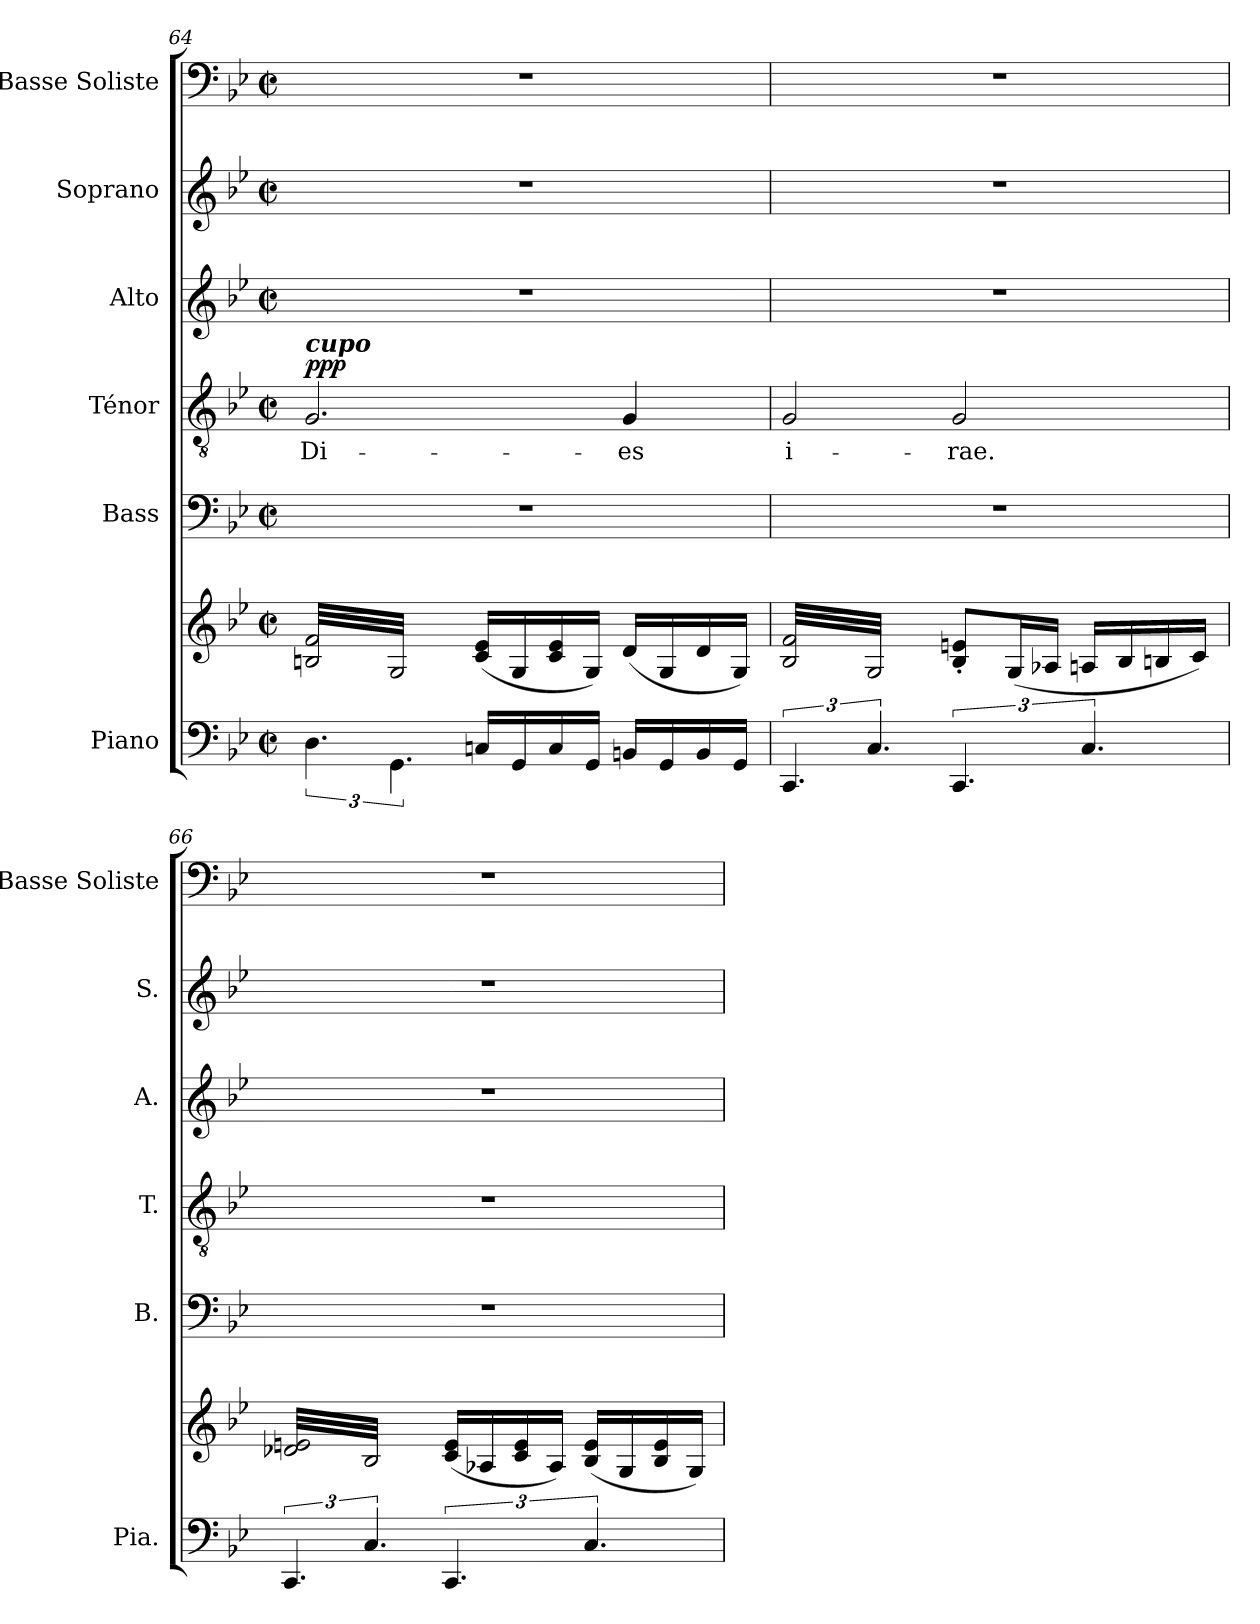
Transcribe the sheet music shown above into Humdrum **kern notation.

**kern	**kern	**kern	**kern	**text	**dynam	**kern	**kern	**kern
*part6	*part6	*part5	*part4	*part4	*part4	*part3	*part2	*part1
*staff7	*staff6	*staff5	*staff4	*staff4	*staff4	*staff3	*staff2	*staff1
*I"Piano	*	*I"Bass	*I"Ténor	*	*	*I"Alto	*I"Soprano	*I"Basse Soliste
*I'Pia.	*	*I'B.	*I'T.	*	*	*I'A.	*I'S.	*I'Basse Soliste
*clefF4	*clefG2	*clefF4	*clefGv2	*	*	*clefG2	*clefG2	*clefF4
*k[b-e-]	*k[b-e-]	*k[b-e-]	*k[b-e-]	*	*	*k[b-e-]	*k[b-e-]	*k[b-e-]
*M2/2	*M2/2	*M2/2	*M2/2	*	*	*M2/2	*M2/2	*M2/2
*met(c|)	*met(c|)	*met(c|)	*met(c|)	*	*	*met(c|)	*met(c|)	*met(c|)
=64	=64	=64	=64	=64	=64	=64	=64	=64
!	!	!	!LO:TX:a:Bi:t=cupo	!	!	!	!	!
!	!	!	!	!	!LO:DY:a	!	!	!
*	*tremolo	*	*	*	*	*	*	*
6.D\	(32Bn/ 32f/LLL	1r	2.G/	Di-	ppp	1r	1r	1r
.	32G/)	.	.	.	.	.	.	.
.	32Bn/ 32f/	.	.	.	.	.	.	.
.	32G/)	.	.	.	.	.	.	.
.	32Bn/ 32f/	.	.	.	.	.	.	.
.	32G/)	.	.	.	.	.	.	.
.	32Bn/ 32f/	.	.	.	.	.	.	.
.	32G/)	.	.	.	.	.	.	.
6.GG\	32Bn/ 32f/	.	.	.	.	.	.	.
.	32G/)	.	.	.	.	.	.	.
.	32Bn/ 32f/	.	.	.	.	.	.	.
.	32G/)	.	.	.	.	.	.	.
.	32Bn/ 32f/	.	.	.	.	.	.	.
.	32G/)	.	.	.	.	.	.	.
.	32Bn/ 32f/	.	.	.	.	.	.	.
.	32G/)JJJ	.	.	.	.	.	.	.
*	*Xtremolo	*	*	*	*	*	*	*
16Cn/LL	(16c/ 16e-/LL	.	.	.	.	.	.	.
.	.	.	.	.	.	.	.	.
16GG/	16G/	.	.	.	.	.	.	.
.	.	.	.	.	.	.	.	.
16C/	16c/ 16e-/	.	.	.	.	.	.	.
.	.	.	.	.	.	.	.	.
16GG/JJ	16G/JJ)	.	.	.	.	.	.	.
.	.	.	.	.	.	.	.	.
16BBn/LL	(16d/LL	.	4G/	-es	.	.	.	.
16GG/	16G/	.	.	.	.	.	.	.
16BB/	16d/	.	.	.	.	.	.	.
16GG/JJ	16G/JJ)	.	.	.	.	.	.	.
=65	=65	=65	=65	=65	=65	=65	=65	=65
*	*tremolo	*	*	*	*	*	*	*
6.CC/	(32B-/ 32f/LLL	1r	2G/	i-	.	1r	1r	1r
.	32G/)	.	.	.	.	.	.	.
.	32B-/ 32f/	.	.	.	.	.	.	.
.	32G/)	.	.	.	.	.	.	.
.	32B-/ 32f/	.	.	.	.	.	.	.
.	32G/)	.	.	.	.	.	.	.
.	32B-/ 32f/	.	.	.	.	.	.	.
.	32G/)	.	.	.	.	.	.	.
6.C/	32B-/ 32f/	.	.	.	.	.	.	.
.	32G/)	.	.	.	.	.	.	.
.	32B-/ 32f/	.	.	.	.	.	.	.
.	32G/)	.	.	.	.	.	.	.
.	32B-/ 32f/	.	.	.	.	.	.	.
.	32G/)	.	.	.	.	.	.	.
.	32B-/ 32f/	.	.	.	.	.	.	.
.	32G/)JJJ	.	.	.	.	.	.	.
*	*Xtremolo	*	*	*	*	*	*	*
6.CC/	8B-/' 8en/'L	.	2G/	-rae.	.	.	.	.
.	.	.	.	.	.	.	.	.
.	.	.	.	.	.	.	.	.
.	.	.	.	.	.	.	.	.
.	(16G/L	.	.	.	.	.	.	.
.	.	.	.	.	.	.	.	.
.	16A-X/JJ	.	.	.	.	.	.	.
.	.	.	.	.	.	.	.	.
6.C/	16An/LL	.	.	.	.	.	.	.
.	16B-/	.	.	.	.	.	.	.
.	16Bn/	.	.	.	.	.	.	.
.	16c/JJ)	.	.	.	.	.	.	.
=66	=66	=66	=66	=66	=66	=66	=66	=66
*	*tremolo	*	*	*	*	*	*	*
6.CC/	(32d-X/ 32en/LLL	1r	1r	.	.	1r	1r	1r
.	32B-/)	.	.	.	.	.	.	.
.	32d-X/ 32en/	.	.	.	.	.	.	.
.	32B-/)	.	.	.	.	.	.	.
.	32d-X/ 32en/	.	.	.	.	.	.	.
.	32B-/)	.	.	.	.	.	.	.
.	32d-X/ 32en/	.	.	.	.	.	.	.
.	32B-/)	.	.	.	.	.	.	.
6.C/	32d-X/ 32en/	.	.	.	.	.	.	.
.	32B-/)	.	.	.	.	.	.	.
.	32d-X/ 32en/	.	.	.	.	.	.	.
.	32B-/)	.	.	.	.	.	.	.
.	32d-X/ 32en/	.	.	.	.	.	.	.
.	32B-/)	.	.	.	.	.	.	.
.	32d-X/ 32en/	.	.	.	.	.	.	.
.	32B-/)JJJ	.	.	.	.	.	.	.
*	*Xtremolo	*	*	*	*	*	*	*
6.CC/	(16c/ 16e/LL	.	.	.	.	.	.	.
.	.	.	.	.	.	.	.	.
.	16A-X/	.	.	.	.	.	.	.
.	.	.	.	.	.	.	.	.
.	16c/ 16e/	.	.	.	.	.	.	.
.	.	.	.	.	.	.	.	.
.	16A-/JJ)	.	.	.	.	.	.	.
.	.	.	.	.	.	.	.	.
6.C/	(16B-/ 16e/LL	.	.	.	.	.	.	.
.	16G/	.	.	.	.	.	.	.
.	16B-/ 16e/	.	.	.	.	.	.	.
.	16G/JJ)	.	.	.	.	.	.	.
=	=	=	=	=	=	=	=	=
*-	*-	*-	*-	*-	*-	*-	*-	*-
